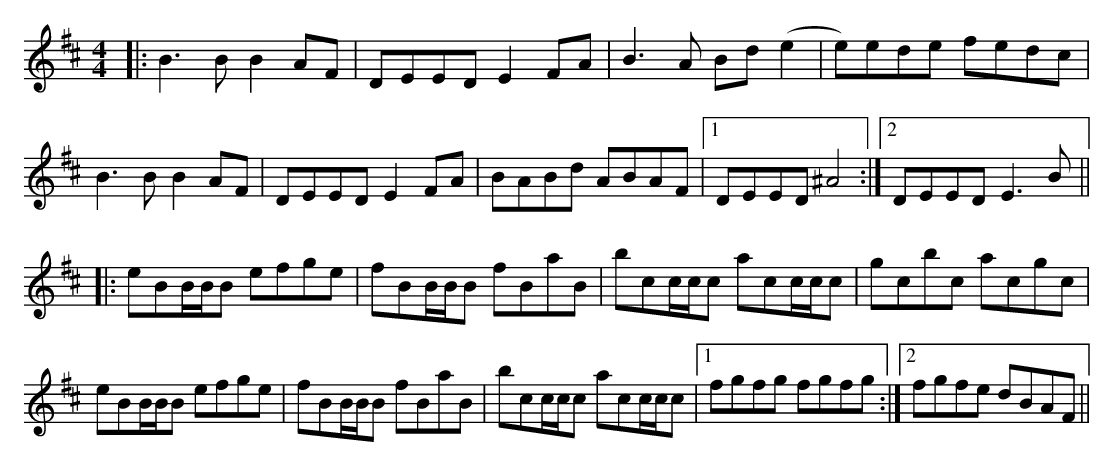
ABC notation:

X:1
M:4/4
K:Edor
|:B3B B2AF|DEED E2FA|B3 A Bd(e2|e)ede fedc|
B3B B2AF|DEED E2FA|BABd ABAF|1 DEED ^A4:|2 DEED E3B||
|:eBB/B/B efge|fBB/B/B fBaB|bcc/c/c acc/c/c|gcbc acgc|
eBB/B/B efge|fBB/B/B fBaB|bcc/c/c acc/c/c|1 fgfg fgfg:|2 fgfe dBAF||
